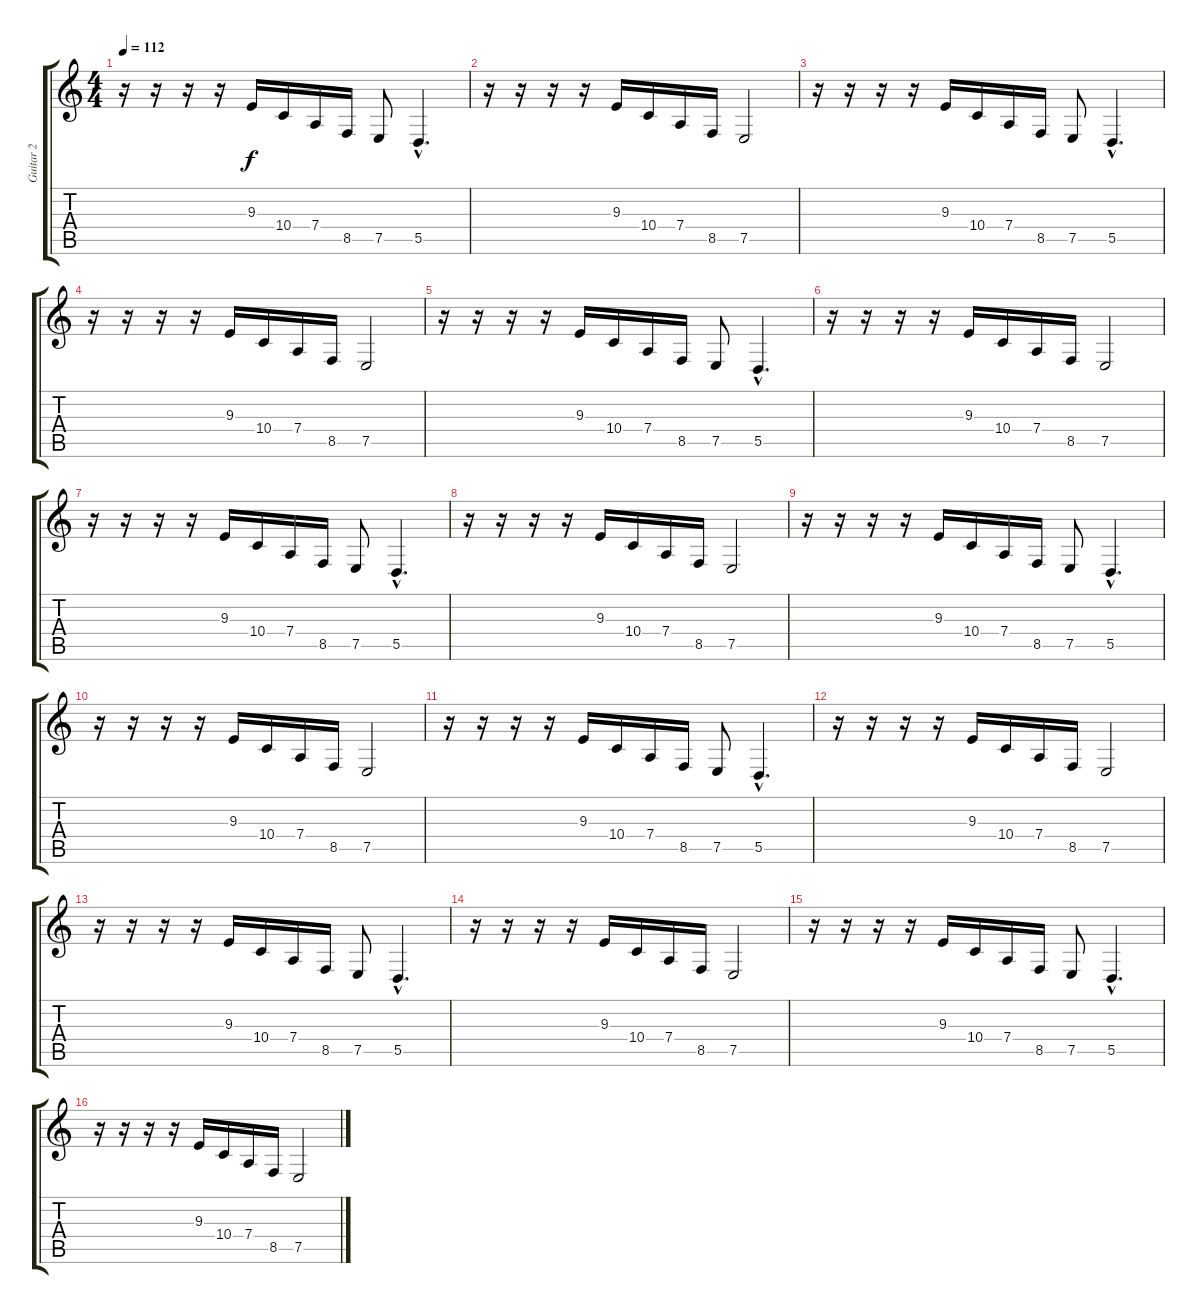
\track ("Guitar 2 " "Guitar 2 ") {instrument lead6voice}
\staff {score tabs}
\tuning (E4 B3 G3 D3 A2 E2) {hide}
\ts (4 4)
\tempo 112
\clef g2
\ks c
r.16{dy f} r.16 r.16 r.16 9.3.16 10.4.16 7.4.16 8.5.16 7.5.8 5.5{hac}.4{d} |
r.16 r.16 r.16 r.16 9.3.16 10.4.16 7.4.16 8.5.16 7.5.2 |
r.16 r.16 r.16 r.16 9.3.16 10.4.16 7.4.16 8.5.16 7.5.8 5.5{hac}.4{d} |
r.16 r.16 r.16 r.16 9.3.16 10.4.16 7.4.16 8.5.16 7.5.2 |
r.16 r.16 r.16 r.16 9.3.16 10.4.16 7.4.16 8.5.16 7.5.8 5.5{hac}.4{d} |
r.16 r.16 r.16 r.16 9.3.16 10.4.16 7.4.16 8.5.16 7.5.2 |
r.16 r.16 r.16 r.16 9.3.16 10.4.16 7.4.16 8.5.16 7.5.8 5.5{hac}.4{d} |
r.16 r.16 r.16 r.16 9.3.16 10.4.16 7.4.16 8.5.16 7.5.2 |
r.16 r.16 r.16 r.16 9.3.16 10.4.16 7.4.16 8.5.16 7.5.8 5.5{hac}.4{d} |
r.16 r.16 r.16 r.16 9.3.16 10.4.16 7.4.16 8.5.16 7.5.2 |
r.16 r.16 r.16 r.16 9.3.16 10.4.16 7.4.16 8.5.16 7.5.8 5.5{hac}.4{d} |
r.16 r.16 r.16 r.16 9.3.16 10.4.16 7.4.16 8.5.16 7.5.2 |
r.16 r.16 r.16 r.16 9.3.16 10.4.16 7.4.16 8.5.16 7.5.8 5.5{hac}.4{d} |
r.16 r.16 r.16 r.16 9.3.16 10.4.16 7.4.16 8.5.16 7.5.2 |
r.16 r.16 r.16 r.16 9.3.16 10.4.16 7.4.16 8.5.16 7.5.8 5.5{hac}.4{d} |
r.16 r.16 r.16 r.16 9.3.16 10.4.16 7.4.16 8.5.16 7.5.2
